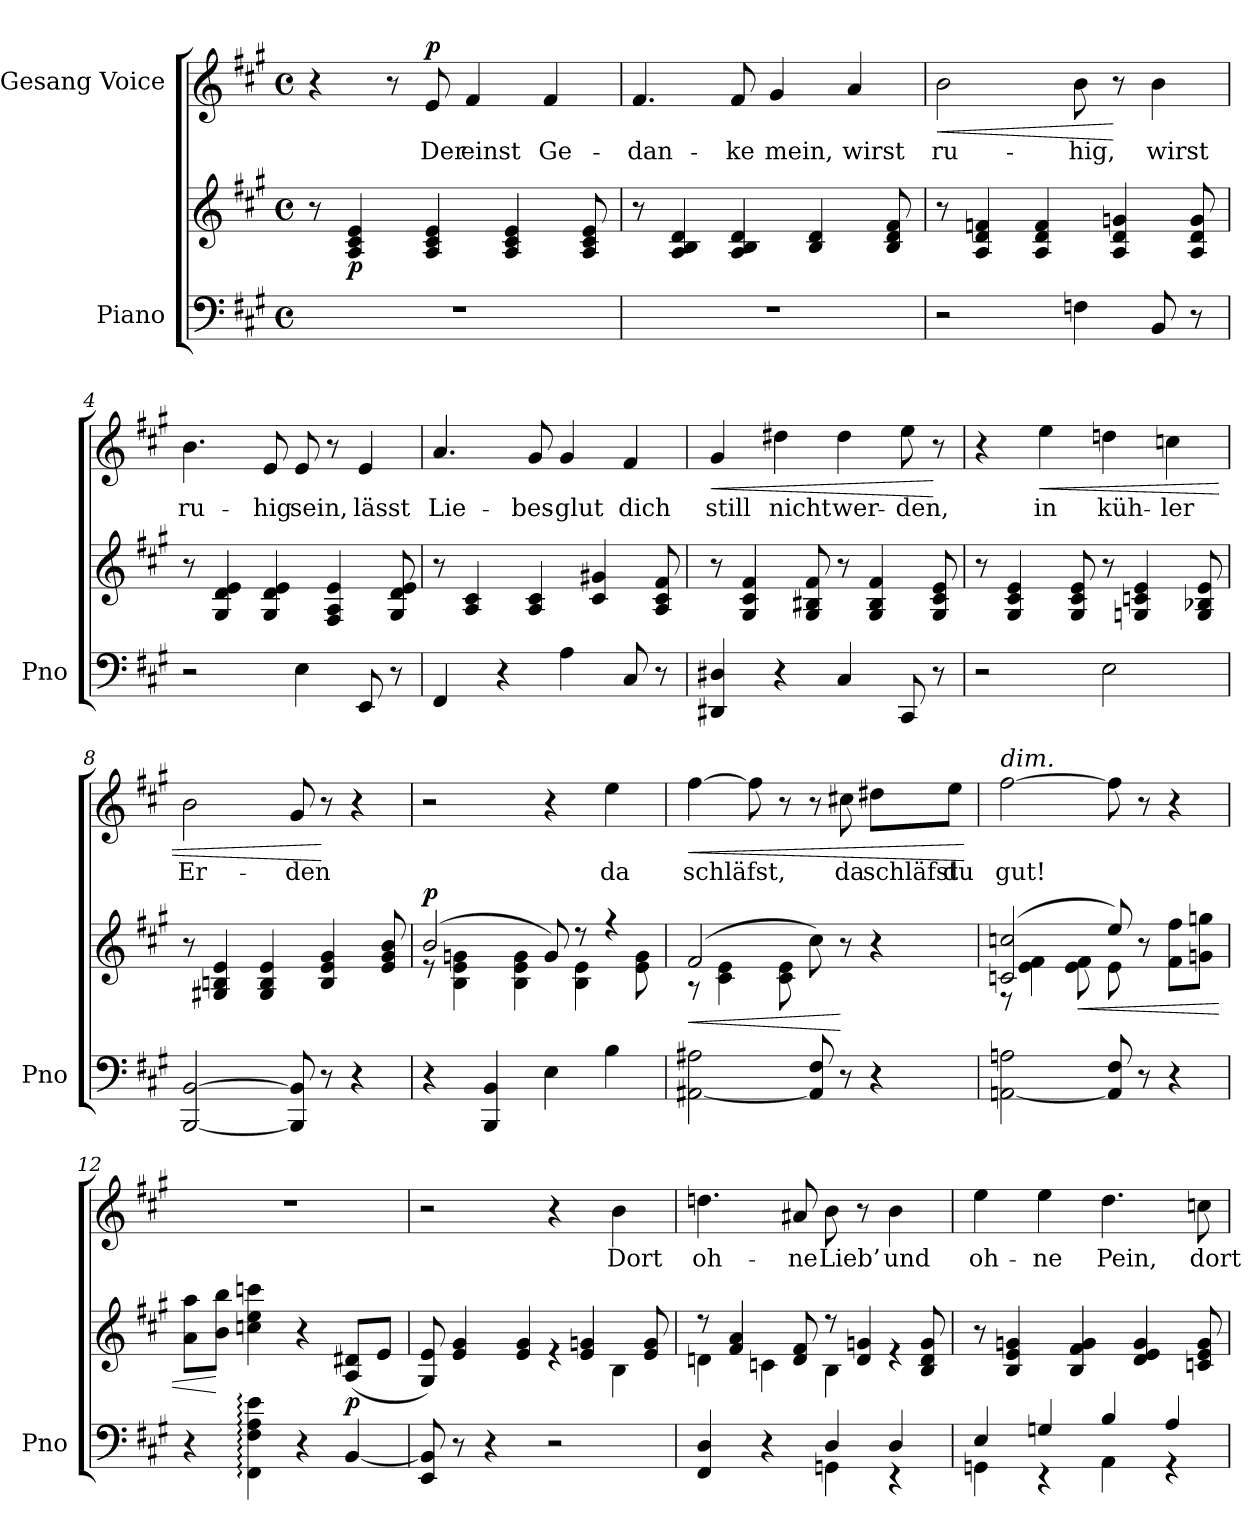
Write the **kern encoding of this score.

**kern	**kern	**dynam	**kern	**text	**dynam
*part2	*part2	*part2	*part1	*part1	*part1
*staff3	*staff2	*staff2/3	*staff1	*staff1	*staff1
*I"Piano	*	*	*I"Gesang Voice	*	*
*I'Pno	*	*	*	*	*
*clefF4	*clefG2	*	*clefG2	*	*
*k[f#c#g#]	*k[f#c#g#]	*	*k[f#c#g#]	*	*
*M4/4	*M4/4	*	*M4/4	*	*
*met(c)	*met(c)	*	*met(c)	*	*
=1	=1	=1	=1	=1	=1
1r	8r	.	4r	.	.
!	!	!LO:DY:b	!	!	!
.	4A/ 4c#/ 4e/	p	.	.	.
.	.	.	8r	.	.
!	!	!	!	!LO:LY:b	!LO:DY:a
.	4A/ 4c#/ 4e/	.	8e/	Der	p
!	!	!	!	!LO:LY:b	!
.	.	.	4f#/	einst	.
.	4A/ 4c#/ 4e/	.	.	.	.
!	!	!	!	!LO:LY:b	!
.	.	.	4f#/	Ge-	.
.	8A/ 8c#/ 8e/	.	.	.	.
=2	=2	=2	=2	=2	=2
!	!	!	!	!LO:LY:b	!
1r	8r	.	4.f#/	-dan-	.
.	4A/ 4B/ 4d/	.	.	.	.
!	!	!	!	!LO:LY:b	!
.	4A/ 4B/ 4d/	.	8f#/	-ke	.
!	!	!	!	!LO:LY:b	!
.	.	.	4g#/	mein,	.
.	4B/ 4d/	.	.	.	.
!	!	!	!	!LO:LY:b	!
.	.	.	4a/	wirst	.
.	8B/ 8d/ 8f#/	.	.	.	.
=3	=3	=3	=3	=3	=3
!	!	!	!	!LO:LY:b	!LO:HP:b
2r	8r	.	2b\	ru-	<
.	4A/ 4d/ 4fn/	.	.	.	.
.	4A/ 4d/ 4f/	.	.	.	.
!	!	!	!	!LO:LY:b	!
4Fn\	.	.	8b\	-hig,	.
.	4A/ 4d/ 4gn/	.	8r	.	[
!	!	!	!	!LO:LY:b	!
8BB/	.	.	4b\	wirst	.
8r	8A/ 8d/ 8g/	.	.	.	.
=4	=4	=4	=4	=4	=4
!	!	!	!	!LO:LY:b	!
2r	8r	.	4.b\	ru-	.
.	4G#/ 4d/ 4e/	.	.	.	.
!	!	!	!	!LO:LY:b	!
.	4G#/ 4d/ 4e/	.	8e/	-hig	.
!	!	!	!	!LO:LY:b	!
4E\	.	.	8e/	sein,	.
.	4F#/ 4A/ 4e/	.	8r	.	.
!	!	!	!	!LO:LY:b	!
8EE/	.	.	4e/	lässt	.
8r	8G#/ 8d/ 8e/	.	.	.	.
!!LO:LB:g=z
=5	=5	=5	=5	=5	=5
!	!	!	!	!LO:LY:b	!
4FF#/	8r	.	4.a/	Lie-	.
.	4A/ 4c#/	.	.	.	.
4r	.	.	.	.	.
!	!	!	!	!LO:LY:b	!
.	4A/ 4c#/	.	8g#/	-bes-	.
!	!	!	!	!LO:LY:b	!
4A\	.	.	4g#/	-glut	.
.	4c#/ 4g#X/	.	.	.	.
!	!	!	!	!LO:LY:b	!
8C#/	.	.	4f#/	dich	.
8r	8A/ 8c#/ 8f#/	.	.	.	.
=6	=6	=6	=6	=6	=6
!	!	!	!	!LO:LY:b	!LO:HP:b
4DD#X/ 4D#X/	8r	.	4g#/	still	<
.	4G#/ 4c#/ 4f#/	.	.	.	.
!	!	!	!	!LO:LY:b	!
4r	.	.	4dd#X\	nicht	.
.	8G#/ 8B#X/ 8f#/	.	.	.	.
!	!	!	!	!LO:LY:b	!
4C#/	8r	.	4dd#\	wer-	.
.	4G#/ 4B#/ 4f#/	.	.	.	.
!	!	!	!	!LO:LY:b	!
8CC#/	.	.	8ee\	-den,	.
8r	8G#/ 8c#/ 8e/	.	8r	.	[
=7	=7	=7	=7	=7	=7
2r	8r	.	4r	.	.
.	4G#/ 4c#/ 4e/	.	.	.	.
!	!	!	!	!LO:LY:b	!LO:HP:b
.	.	.	4ee\	in	<
.	8G#/ 8c#/ 8e/	.	.	.	.
!	!	!	!	!LO:LY:b	!
2E\	8r	.	4ddn\	küh-	.
.	4Gn/ 4cn/ 4e/	.	.	.	.
!	!	!	!	!LO:LY:b	!
.	.	.	4ccn\	-ler	.
.	8G/ 8B-X/ 8e/	.	.	.	.
=8	=8	=8	=8	=8	=8
!	!	!	!	!LO:LY:b	!
[2BBB/ [2BB/	8r	.	2b\	Er-	.
.	4G#X/ 4Bn/ 4e/	.	.	.	.
.	4G#/ 4B/ 4e/	.	.	.	.
!	!	!	!	!LO:LY:b	!
8BBB/] 8BB/]	.	.	8g#/	-den	.
8r	4B/ 4e/ 4g#/	.	8r	.	[
4r	.	.	4r	.	.
.	8e/ 8g#/ 8b/	.	.	.	.
=9	=9	=9	=9	=9	=9
*	*^	*	*	*	*
!	!	!	!LO:DY:a	!	!	!
4r	(>2b/	8r	p	2r	.	.
.	.	4B\ 4e\ 4gn\	.	.	.	.
4BBB/ 4BB/	.	.	.	.	.	.
.	.	4B\ 4e\ 4g\	.	.	.	.
4E\	8g/)	.	.	4r	.	.
.	8r	4B\ 4e\	.	.	.	.
!	!	!	!	!	!LO:LY:b	!
4B\	4r	.	.	4ee\	da	.
.	.	8e\ 8g\	.	.	.	.
!!LO:LB:g=z
=10	=10	=10	=10	=10	=10	=10
!	!	!	!LO:HP:b	!	!LO:LY:b	!LO:HP:b
[2AA#X\ 2A#X\	(>2f#/	8r	<	[4ff#\	schläfst,	<
.	.	4c#\ 4e\	.	.	.	.
.	.	.	.	8ff#\]	.	.
.	.	8c#\ 8e\	.	8r	.	.
8AA#/] 8F#/	8cc#\)	8ryy	.	8r	.	.
!	!	!	!	!	!LO:LY:b	!
8r	8r	8ryy	[	8cc#X\	da	.
!	!	!	!	!	!LO:LY:b	!
4r	4r	4ryy	.	8dd#X\L	schläfst	.
!	!	!	!	!	!LO:LY:b	!
.	.	.	.	8ee\J	du	.
*	*v	*v	*	*	*	*
.	.	.	.	.	[
=11	=11	=11	=11	=11	=11
*	*^	*	*	*	*
!	!	!	!	!LO:TX:a:i:t=dim.	!	!
!	!	!	!	!	!LO:LY:b	!
[2AAn\ 2An\	(>2cn/ 2ccn/	8r	.	[2ff#\	gut!	.
.	.	4e\ 4f#\	.	.	.	.
!	!	!	!LO:HP:b	!	!	!
.	.	8e\ 8f#\	<	.	.	.
8AA/] 8F#/	8ee/)	8e\	.	8ff#\]	.	.
8r	8r	8ryy	.	8r	.	.
4r	8f#\ 8ff#\L	4ryy	.	4r	.	.
.	8gn\ 8ggn\J	.	.	.	.	.
*	*v	*v	*	*	*	*
=12	=12	=12	=12	=12	=12
4r	8a\ 8aa\L	.	1r	.	.
.	8b\ 8bb\J	[	.	.	.
4FF#\: 4F#\: 4A\: 4e\:	4ccn\ 4ee\ 4cccn\	.	.	.	.
4r	4r	.	.	.	.
!	!	!LO:DY:b	!	!	!
[4BB/	(<8A/ 8d#X/L	p	.	.	.
.	8e/J	.	.	.	.
=13	=13	=13	=13	=13	=13
*	*^	*	*	*	*
8EE/ 8BB/]	8G#/ 8e/)	2ryy	.	2r	.	.
8r	4e/ 4g#/	.	.	.	.	.
4r	.	.	.	.	.	.
.	4e/ 4g#/	.	.	.	.	.
2r	.	4re	.	4r	.	.
.	4e/ 4gn/	.	.	.	.	.
!	!	!	!	!	!LO:LY:b	!
.	.	4B\	.	4b\	Dort	.
.	8e/ 8g/	.	.	.	.	.
=14	=14	=14	=14	=14	=14	=14
*^	*	*	*	*	*	*
!	!	!	!	!	!	!LO:LY:b	!
4FF#/ 4D/	2rFyy	8r	4dn\	.	4.ddn\	oh-	.
.	.	4f#/ 4a/	.	.	.	.	.
4r	.	.	4cn\	.	.	.	.
!	!	!	!	!	!	!LO:LY:b	!
.	.	8d/ 8f#/	.	.	8a#X/	-ne	.
!	!	!	!	!	!	!LO:LY:b	!
4D/	4GGn\	8r	4B\	.	8b\	Lieb’	.
.	.	4d/ 4gn/	.	.	8r	.	.
!	!	!	!	!	!	!LO:LY:b	!
4D/	4r	.	4re	.	4b\	und	.
.	.	8B/ 8d/ 8g/	.	.	.	.	.
*	*	*v	*v	*	*	*	*
!!LO:LB:g=z
=15	=15	=15	=15	=15	=15	=15
!	!	!	!	!	!LO:LY:b	!
4E/	4GGn\	8r	.	4ee\	oh-	.
.	.	4B/ 4e/ 4gn/	.	.	.	.
!	!	!	!	!	!LO:LY:b	!
4Gn/	4r	.	.	4ee\	-ne	.
.	.	4B/ 4f#/ 4g/	.	.	.	.
!	!	!	!	!	!LO:LY:b	!
4B/	4AA\	.	.	4.dd\	Pein,	.
.	.	4d/ 4e/ 4g/	.	.	.	.
4A/	4r	.	.	.	.	.
!	!	!	!	!	!LO:LY:b	!
.	.	8cn/ 8e/ 8g/	.	8ccn\	dort	.
*v	*v	*	*	*	*	*
=	=	=	=	=	=
*-	*-	*-	*-	*-	*-
